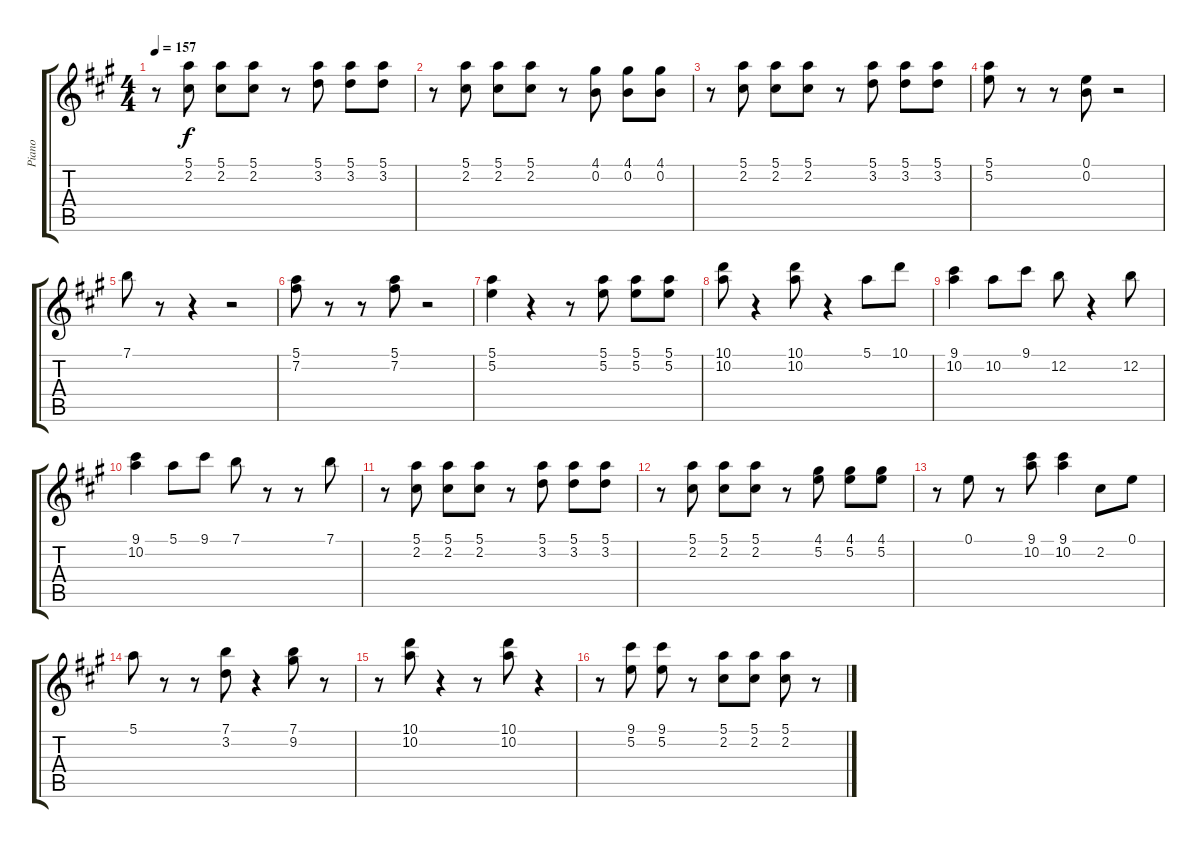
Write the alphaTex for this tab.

\track ("Piano" "Piano") {instrument acousticgrandpiano}
\staff {score tabs}
\tuning (E5 B4 G4 D4 A3 E3) {hide}
\ts (4 4)
\tempo 157
\clef g2
\ks a
r.8{dy f instrument acousticgrandpiano} (5.1 2.2).8 (5.1 2.2).8 (5.1 2.2).8 r.8 (5.1 3.2).8 (5.1 3.2).8 (5.1 3.2).8 |
r.8 (5.1 2.2).8 (5.1 2.2).8 (5.1 2.2).8 r.8 (4.1 0.2).8 (4.1 0.2).8 (4.1 0.2).8 |
r.8 (5.1 2.2).8 (5.1 2.2).8 (5.1 2.2).8 r.8 (5.1 3.2).8 (5.1 3.2).8 (5.1 3.2).8 |
(5.1 5.2).8 r.8 r.8 (0.1 0.2).8 r.2 |
7.1.8 r.8 r.4 r.2 |
(5.1 7.2).8 r.8 r.8 (5.1 7.2).8 r.2 |
(5.1 5.2).4 r.4 r.8 (5.1 5.2).8 (5.1 5.2).8 (5.1 5.2).8 |
(10.1 10.2).8 r.4 (10.1 10.2).8 r.4 5.1.8 10.1.8 |
(9.1 10.2).4 10.2.8 9.1.8 12.2.8 r.4 12.2.8 |
(9.1 10.2).4 5.1.8 9.1.8 7.1.8 r.8 r.8 7.1.8 |
r.8 (5.1 2.2).8 (5.1 2.2).8 (5.1 2.2).8 r.8 (5.1 3.2).8 (5.1 3.2).8 (5.1 3.2).8 |
r.8 (5.1 2.2).8 (5.1 2.2).8 (5.1 2.2).8 r.8 (4.1 5.2).8 (4.1 5.2).8 (4.1 5.2).8 |
r.8 0.1.8 r.8 (9.1 10.2).8 (9.1 10.2).4 2.2.8 0.1.8 |
5.1.8 r.8 r.8 (7.1 3.2).8 r.4 (7.1 9.2).8 r.8 |
r.8 (10.1 10.2).8 r.4 r.8 (10.1 10.2).8 r.4 |
r.8 (9.1 5.2).8 (9.1 5.2).8 r.8 (5.1 2.2).8 (5.1 2.2).8 (5.1 2.2).8 r.8
